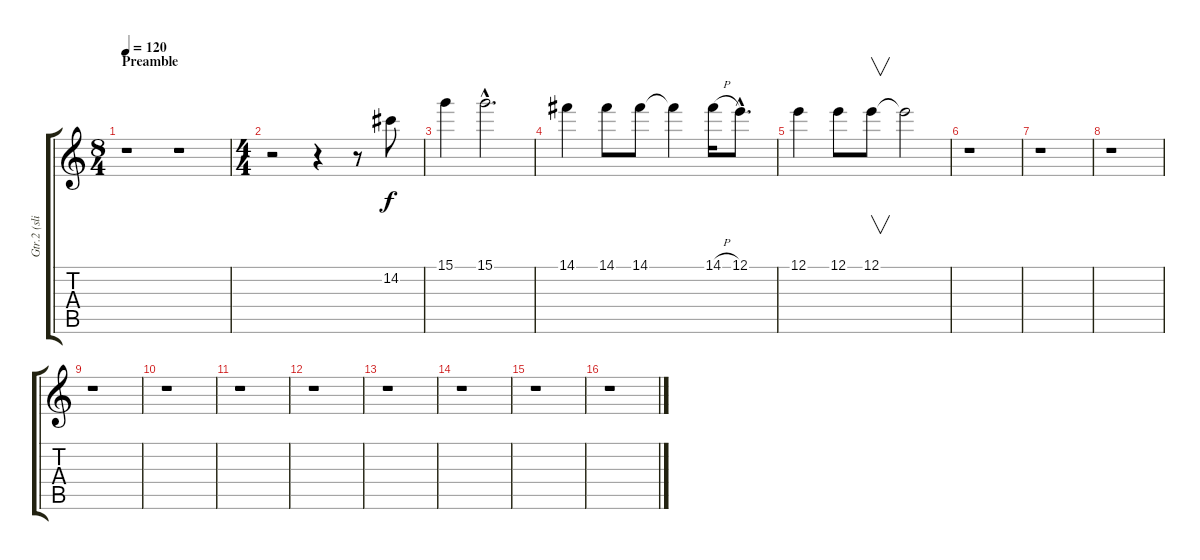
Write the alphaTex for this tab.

\track ("Gtr.2 (slight dist.)" "Gtr.2 (sli") {instrument overdrivenguitar}
\staff {score tabs}
\tuning (E4 B3 G3 D3 A2 E2) {hide}
\ts (8 4)
\section ("" "Preamble")
\tempo 120
\clef g2
\ks c
r.1{dy f instrument overdrivenguitar} r.1 |
\ts (4 4)
r.2 r.4 r.8 14.2.8 |
15.1.4 15.1{hac}.2{d} |
14.1.4 14.1.8 14.1.8 14.1{t}.4 14.1{h}.16 12.1{hac}.8{d} |
12.1.4 12.1.8 12.1.8{v} 12.1{t}.2 |
r.1 |
r.1 |
r.1 |
r.1 |
r.1 |
r.1 |
r.1 |
r.1 |
r.1 |
r.1 |
r.1
